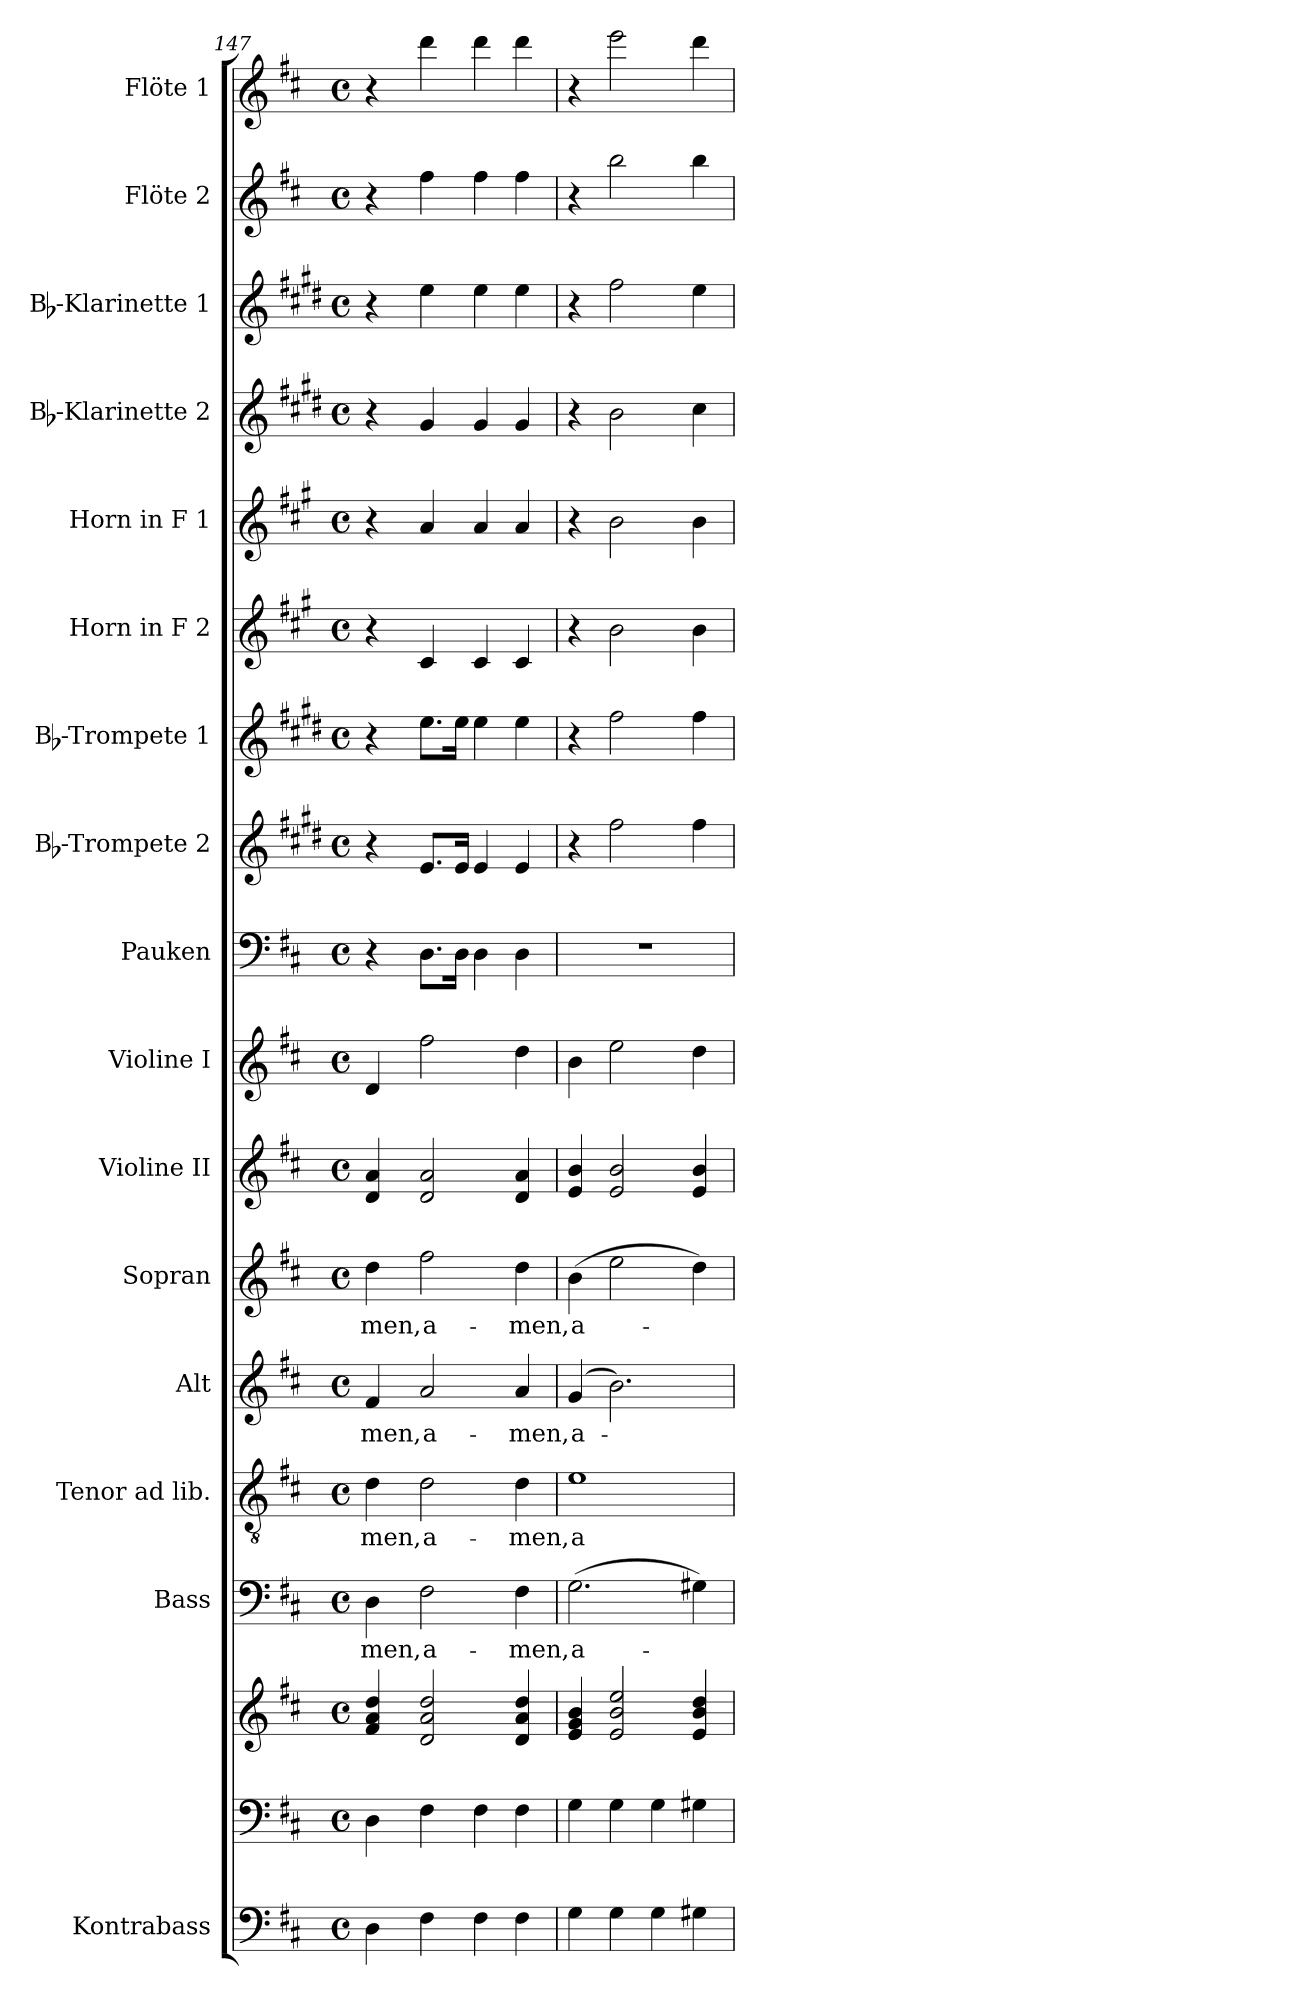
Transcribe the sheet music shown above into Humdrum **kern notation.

**kern	**kern	**kern	**kern	**text	**kern	**text	**kern	**text	**kern	**text	**kern	**kern	**kern	**kern	**kern	**kern	**kern	**kern	**kern	**kern	**kern
*part17	*part16	*part16	*part15	*part15	*part14	*part14	*part13	*part13	*part12	*part12	*part11	*part10	*part9	*part8	*part7	*part6	*part5	*part4	*part3	*part2	*part1
*staff18	*staff17	*staff16	*staff15	*staff15	*staff14	*staff14	*staff13	*staff13	*staff12	*staff12	*staff11	*staff10	*staff9	*staff8	*staff7	*staff6	*staff5	*staff4	*staff3	*staff2	*staff1
*I"Kontrabass	*	*	*I"Bass	*	*I"Tenor ad lib.	*	*I"Alt	*	*I"Sopran	*	*I"Violine II	*I"Violine I	*I"Pauken	*I"Bb-Trompete 2	*I"Bb-Trompete 1	*I"Horn in F 2	*I"Horn in F 1	*I"Bb-Klarinette 2	*I"Bb-Klarinette 1	*I"Flöte 2	*I"Flöte 1
*I'Kb.	*	*	*I'B.	*	*I'T.	*	*I'A.	*	*I'S.	*	*I'Vl. II	*I'Vl. I	*I'Pk.	*I'Bb Trp. 2	*I'Bb Trp. 1	*	*	*I'Bb Kl. 2	*I'Bb Kl. 1	*I'Fl. 2	*I'Fl. 1
!!LO:PB:g=z
*clefF4	*clefF4	*clefG2	*clefF4	*	*clefGv2	*	*clefG2	*	*clefG2	*	*clefG2	*clefG2	*clefF4	*clefG2	*clefG2	*clefG2	*clefG2	*clefG2	*clefG2	*clefG2	*clefG2
*ITrd7c12	*	*	*	*	*	*	*	*	*	*	*	*	*	*ITrd1c2	*ITrd1c2	*ITrd4c7	*ITrd4c7	*ITrd1c2	*ITrd1c2	*	*
*k[f#c#]	*k[f#c#]	*k[f#c#]	*k[f#c#]	*	*k[f#c#]	*	*k[f#c#]	*	*k[f#c#]	*	*k[f#c#]	*k[f#c#]	*k[f#c#]	*k[f#c#]	*k[f#c#]	*k[f#c#]	*k[f#c#]	*k[f#c#]	*k[f#c#]	*k[f#c#]	*k[f#c#]
*D:	*D:	*D:	*D:	*	*D:	*	*D:	*	*D:	*	*D:	*D:	*D:	*D:	*D:	*D:	*D:	*D:	*D:	*D:	*D:
*M4/4	*M4/4	*M4/4	*M4/4	*	*M4/4	*	*M4/4	*	*M4/4	*	*M4/4	*M4/4	*M4/4	*M4/4	*M4/4	*M4/4	*M4/4	*M4/4	*M4/4	*M4/4	*M4/4
*met(c)	*met(c)	*met(c)	*met(c)	*	*met(c)	*	*met(c)	*	*met(c)	*	*met(c)	*met(c)	*met(c)	*met(c)	*met(c)	*met(c)	*met(c)	*met(c)	*met(c)	*met(c)	*met(c)
=147	=147	=147	=147	=147	=147	=147	=147	=147	=147	=147	=147	=147	=147	=147	=147	=147	=147	=147	=147	=147	=147
!	!	!	!	!LO:LY:b	!	!LO:LY:b	!	!LO:LY:b	!	!LO:LY:b	!	!	!	!	!	!	!	!	!	!	!
4DD\	4D\	4f#/ 4a/ 4dd/	4D\	-men,	4d\	-men,	4f#/	-men,	4dd\	-men,	4d/ 4a/	4d/	4r	4r	4r	4r	4r	4r	4r	4r	4r
!	!	!	!	!LO:LY:b	!	!LO:LY:b	!	!LO:LY:b	!	!LO:LY:b	!	!	!	!	!	!	!	!	!	!	!
4FF#\	4F#\	2d/ 2a/ 2dd/	2F#\	a-	2d\	a-	2a/	a-	2ff#\	a-	2d/ 2a/	2ff#\	8.D\L	8.d/L	8.dd\L	4F#/	4d/	4f#/	4dd\	4ff#\	4ddd\
.	.	.	.	.	.	.	.	.	.	.	.	.	16D\Jk	16d/Jk	16dd\Jk	.	.	.	.	.	.
4FF#\	4F#\	.	.	.	.	.	.	.	.	.	.	.	4D\	4d/	4dd\	4F#/	4d/	4f#/	4dd\	4ff#\	4ddd\
!	!	!	!	!LO:LY:b	!	!LO:LY:b	!	!LO:LY:b	!	!LO:LY:b	!	!	!	!	!	!	!	!	!	!	!
4FF#\	4F#\	4d/ 4a/ 4dd/	4F#\	-men,	4d\	-men,	4a/	-men,	4dd\	-men,	4d/ 4a/	4dd\	4D\	4d/	4dd\	4F#/	4d/	4f#/	4dd\	4ff#\	4ddd\
=148	=148	=148	=148	=148	=148	=148	=148	=148	=148	=148	=148	=148	=148	=148	=148	=148	=148	=148	=148	=148	=148
!	!	!	!	!LO:LY:b	!	!LO:LY:b	!	!LO:LY:b	!	!LO:LY:b	!	!	!	!	!	!	!	!	!	!	!
4GG\	4G\	4e/ 4g/ 4b/	(>2.G\	a-	1e	a-	(4g/	a-	(>4b\	a-	4e/ 4b/	4b\	1r	4r	4r	4r	4r	4r	4r	4r	4r
4GG\	4G\	2e/ 2b/ 2ee/	.	.	.	.	2.b\)	.	2ee\	.	2e/ 2b/	2ee\	.	2ee\	2ee\	2e\	2e\	2a\	2ee\	2bb\	2eee\
4GG\	4G\	.	.	.	.	.	.	.	.	.	.	.	.	.	.	.	.	.	.	.	.
4GG#X\	4G#X\	4e/ 4b/ 4dd/	4G#X\)	.	.	.	.	.	4dd\)	.	4e/ 4b/	4dd\	.	4ee\	4ee\	4e\	4e\	4b\	4dd\	4bb\	4ddd\
=	=	=	=	=	=	=	=	=	=	=	=	=	=	=	=	=	=	=	=	=	=
*-	*-	*-	*-	*-	*-	*-	*-	*-	*-	*-	*-	*-	*-	*-	*-	*-	*-	*-	*-	*-	*-
